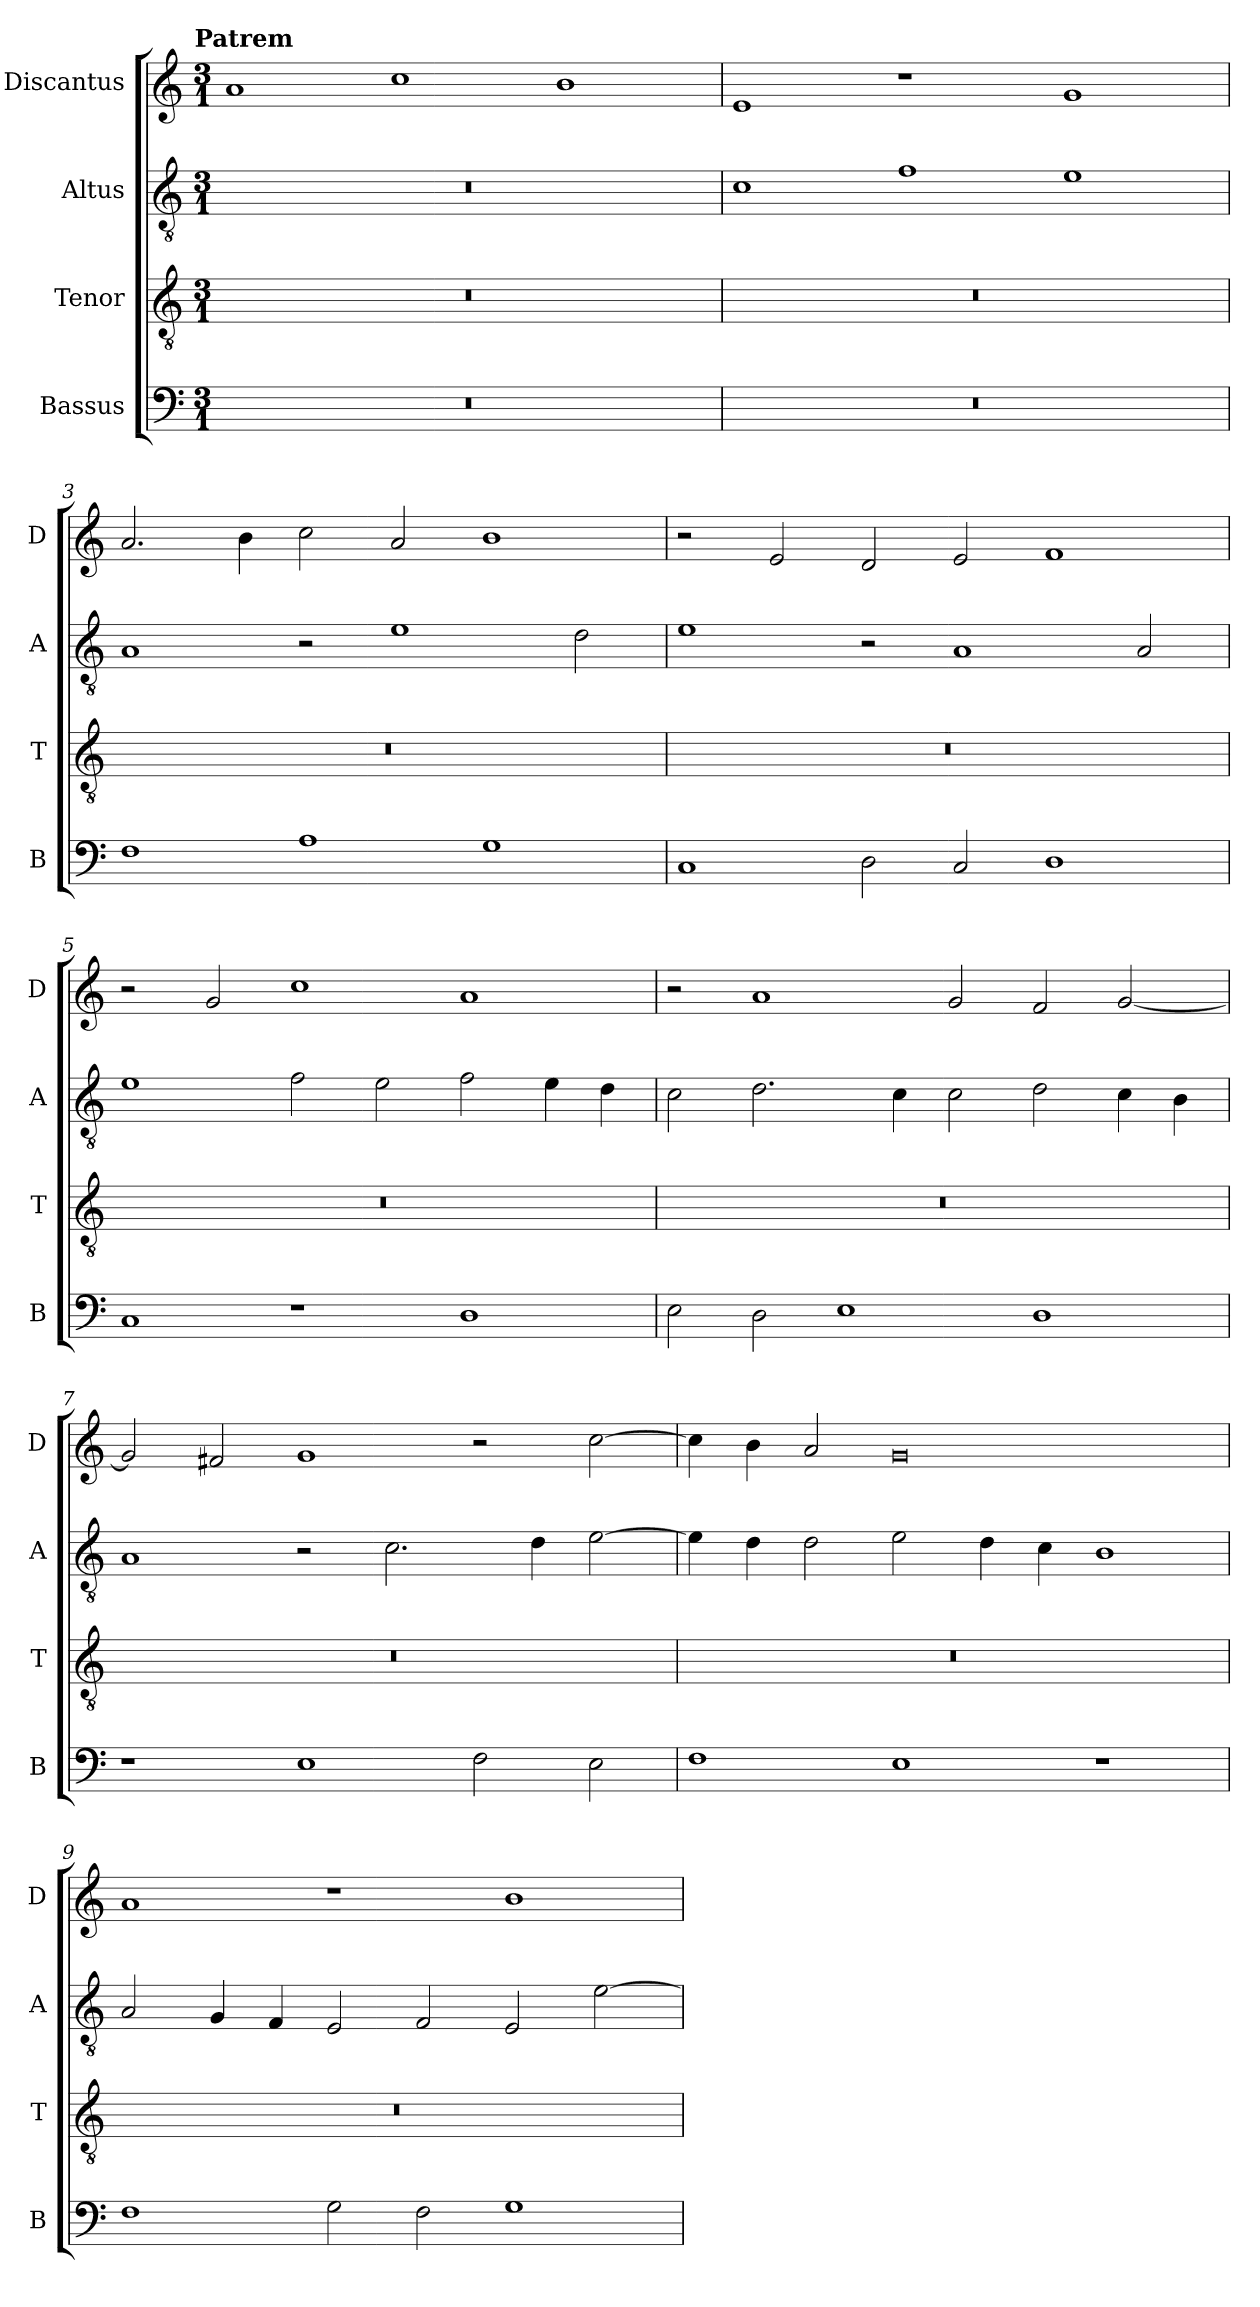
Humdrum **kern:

**kern	**kern	**kern	**kern
*part4	*part3	*part2	*part1
*staff4	*staff3	*staff2	*staff1
*I"Bassus	*I"Tenor	*I"Altus	*I"Discantus
*I'B	*I'T	*I'A	*I'D
*clefF4	*clefGv2	*clefGv2	*clefG2
*k[]	*k[]	*k[]	*k[]
!!LO:TX:omd:t=Patrem
*M3/1	*M3/1	*M3/1	*M3/1
=1	=1	=1	=1
0.r	0.r	0.r	1a
.	.	.	1cc
.	.	.	1b
=2	=2	=2	=2
0.r	0.r	1c	1e
.	.	1f	1r
.	.	1e	1g
=3	=3	=3	=3
1F	0.r	1A	2.a/
.	.	.	4b\
1A	.	2r	2cc\
.	.	1e	2a/
1G	.	.	1b
.	.	2d\	.
=4	=4	=4	=4
1C	0.r	1e	2r
.	.	.	2e/
2D\	.	2r	2d/
2C/	.	1A	2e/
1D	.	.	1f
.	.	2A/	.
=5	=5	=5	=5
1C	0.r	1e	2r
.	.	.	2g/
1r	.	2f\	1cc
.	.	2e\	.
1D	.	2f\	1a
.	.	4e\	.
.	.	4d\	.
=6	=6	=6	=6
2E\	0.r	2c\	2r
2D\	.	2.d\	1a
1E	.	.	.
.	.	4c\	.
.	.	2c\	2g/
1D	.	2d\	2f/
.	.	4c\	[2g/
.	.	4B\	.
=7	=7	=7	=7
1r	0.r	1A	2g/]
.	.	.	2f#X/
1E	.	2r	1g
.	.	2.c\	.
2F\	.	.	2r
.	.	4d\	.
2E\	.	[2e\	[2cc\
=8	=8	=8	=8
1F	0.r	4e\]	4cc\]
.	.	4d\	4b\
.	.	2d\	2a/
1E	.	2e\	0g
.	.	4d\	.
.	.	4c\	.
1r	.	1B	.
=9	=9	=9	=9
1F	0.r	2A/	1a
.	.	4G/	.
.	.	4F/	.
2G\	.	2E/	1r
2F\	.	2F/	.
1G	.	2E/	1b
.	.	[2e\	.
=	=	=	=
*-	*-	*-	*-
